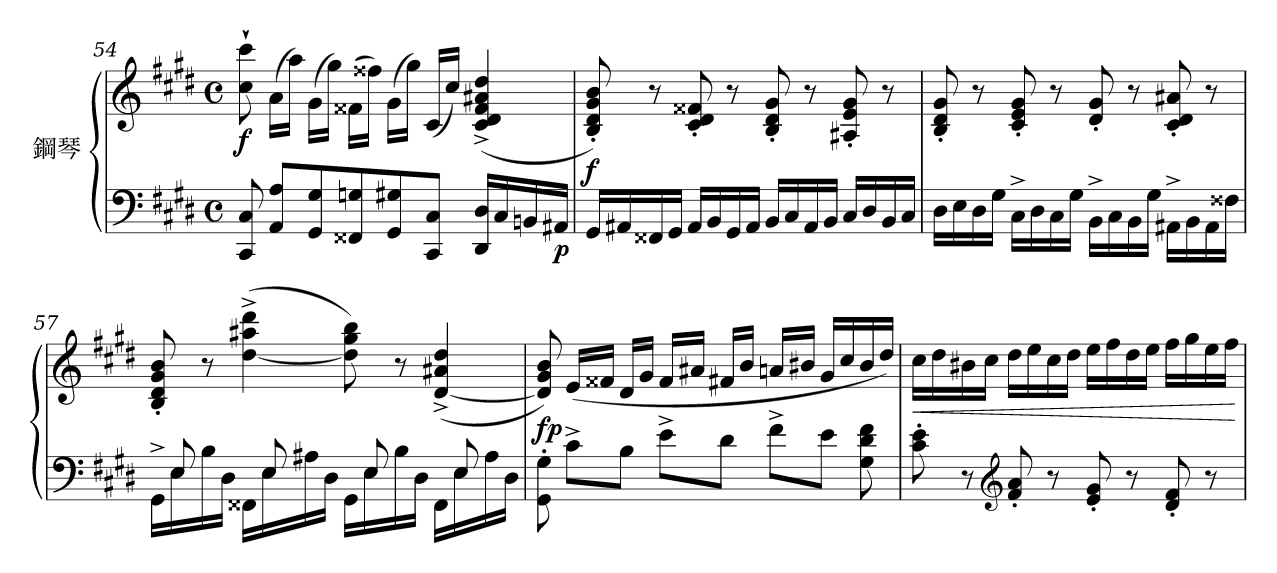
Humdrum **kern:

**kern	**kern	**dynam
*part1	*part1	*part1
*staff2	*staff1	*staff1/2
*I"鋼琴	*	*
*clefF4	*clefG2	*
*k[f#c#g#d#]	*k[f#c#g#d#]	*
*M4/4	*M4/4	*
*met(c)	*met(c)	*
=54	=54	=54
!	!	!LO:DY:b
8CC#/ 8C#/	8cc#\` 8ccc#\`	f
8AA/ 8A/L	(>16a\LL	.
.	16aa\JJ)	.
8GG#/ 8G#/	(>16g#\LL	.
.	16gg#\JJ)	.
8FF##X/ 8Gn/	(>16f##X\LL	.
.	16ff##X\JJ)	.
8GG#/ 8G#X/	(>16g#\LL	.
.	16gg#\JJ)	.
8CC#/ 8C#/J	(<16c#/LL	.
.	16cc#/JJ)	.
16DD#/ 16D#/LL	(>4c#/^ 4d#/^ 4f##/^ 4a#X/^ 4dd#/^	.
16C#/	.	.
16BBn/	.	.
!	!	!LO:DY:b=2
16AA#X/JJ	.	p
=55	=55	=55
!	!	!LO:DY:b
16GG#/LL	8B/' 8d#/' 8g#/' 8b/')	f
16AA#X/	.	.
16FF##X/	8r	.
16GG#/JJ	.	.
16AA#/LL	8c#/' 8d#/' 8f##X/'	.
16BB/	.	.
16GG#/	8r	.
16AA#/JJ	.	.
16BB/LL	8B/' 8d#/' 8g#/'	.
16C#/	.	.
16AA#/	8r	.
16BB/JJ	.	.
16C#/LL	8A#X/' 8e/' 8g#/'	.
16D#/	.	.
16BB/	8r	.
16C#/JJ	.	.
!!LO:LB:g=z
=56	=56	=56
16D#\LL	8B/' 8d#/' 8g#/'	.
16E\	.	.
16D#\	8r	.
16G#\JJ	.	.
16C#^\LL	8c#/' 8e/' 8g#/'	.
16D#\	.	.
16C#\	8r	.
16G#\JJ	.	.
16BB^\LL	8d#/' 8g#/'	.
16C#\	.	.
16BB\	8r	.
16G#\JJ	.	.
16AA#X^\LL	8c#/' 8d#/' 8a#X/'	.
16BB\	.	.
16AA#\	8r	.
16F##X\JJ	.	.
=57	=57	=57
*^	*	*
16rAyy	16GG#^\LL	8B/' 8d#/' 8g#/' 8b/'	.
8E/	16E\	.	.
.	16B\	8r	.
8rAyy	16D#\JJ	.	.
.	16FF##X\LL	(>[4dd#\^ 4aa#X\^ 4ddd#\^	.
8E/	16E\	.	.
.	16A#X\	.	.
8rAyy	16D#\JJ	.	.
.	16GG#\LL	8dd#\] 8gg#\ 8bb\)	.
8E/	16E\	.	.
.	16B\	8r	.
8rAyy	16D#\JJ	.	.
.	16FF##\LL	(>[4d#/^ 4a#X/^ 4dd#/^	.
8E/	16E\	.	.
.	16A#\	.	.
16rAyy	16D#\JJ	.	.
=58	=58	=58	=58
!	!	!	!LO:DY:b
*v	*v	*	*
8GG#\' 8G#\'	8d#/] 8g#/ 8b/)	fp
8c#^\L	(>16e/LL	.
.	16f##X/JJ	.
8B\J	16d#/LL	.
.	16g#/JJ	.
8e^\L	16f##/LL	.
.	16a#X/JJ	.
8d#\J	16f#X/LL	.
.	16b/JJ	.
8f#^\L	16an/LL	.
.	16b#X/JJ	.
8e\J	16g#/LL	.
.	16cc#/	.
8G#\ 8d#\ 8f#\	16b#/	.
.	16dd#/JJ)	.
!!LO:LB:g=z
=59	=59	=59
!	!	!LO:HP:b
8c#\' 8e\'	16cc#\LL	<
.	16dd#\	.
8r	16b#X\	.
.	16cc#\JJ	.
*clefG2	*	*
8f#/' 8a/'	16dd#\LL	.
.	16ee\	.
8r	16cc#\	.
.	16dd#\JJ	.
8e/' 8g#/'	16ee\LL	.
.	16ff#\	.
8r	16dd#\	.
.	16ee\JJ	.
8d#/' 8f#/'	16ff#\LL	.
.	16gg#\	.
8r	16ee\	.
.	16ff#\JJ	.
.	.	[
=	=	=
*-	*-	*-
